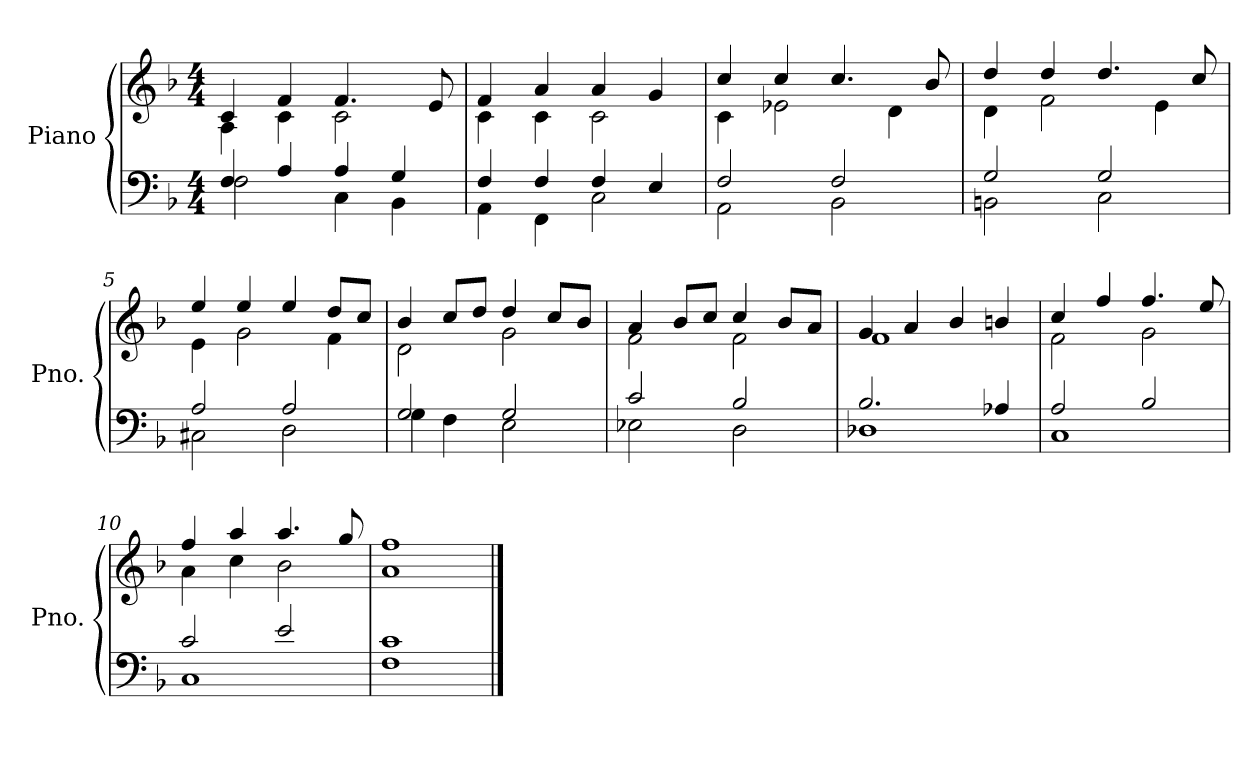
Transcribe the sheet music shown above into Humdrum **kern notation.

**kern	**kern
*part1	*part1
*staff2	*staff1
*I"Piano	*
*I'Pno.	*
*clefF4	*clefG2
*k[b-]	*k[b-]
*M4/4	*M4/4
*MM80	*MM80
=1	=1
*^	*^
4F/	2F\	4c/	4A\
4A/	.	4f/	4c\
4A/	4C\	4.f/	2c\
4G/	4BB-\	.	.
.	.	8e/	.
=2	=2	=2	=2
4F/	4AA\	4f/	4c\
4F/	4FF\	4a/	4c\
4F/	2C\	4a/	2c\
4E/	.	4g/	.
=3	=3	=3	=3
2F/	2AA\	4cc/	4c\
.	.	4cc/	2e-X\
2F/	2BB-\	4.cc/	.
.	.	.	4d\
.	.	8b-/	.
=4	=4	=4	=4
2G/	2BBn\	4dd/	4d\
.	.	4dd/	2f\
2G/	2C\	4.dd/	.
.	.	.	4e\
.	.	8cc/	.
=5	=5	=5	=5
2A/	2C#X\	4ee/	4e\
.	.	4ee/	2g\
2A/	2D\	4ee/	.
.	.	8dd/L	4f\
.	.	8cc/J	.
=6	=6	=6	=6
2G/	4G\	4b-/	2d\
.	4F\	8cc/L	.
.	.	8dd/J	.
2G/	2E\	4dd/	2g\
.	.	8cc/L	.
.	.	8b-/J	.
!!LO:LB:g=z	!!
=7	=7	=7	=7
2c/	2E-X\	4a/	2f\
.	.	8b-/L	.
.	.	8cc/J	.
2B-/	2D\	4cc/	2f\
.	.	8b-/L	.
.	.	8a/J	.
=8	=8	=8	=8
2.B-/	1D-X	4g/	1f
.	.	4a/	.
.	.	4b-/	.
4A-X/	.	4bn/	.
=9	=9	=9	=9
2A/	1C	4cc/	2f\
.	.	4ff/	.
2B-/	.	4.ff/	2g\
.	.	8ee/	.
=10	=10	=10	=10
2c/	1C	4ff/	4a\
.	.	4aa/	4cc\
2e/	.	4.aa/	2b-\
.	.	8gg/	.
=11	=11	=11	=11
1c	1F	1ff	1a
*v	*v	*	*
*	*v	*v
==	==
*-	*-
